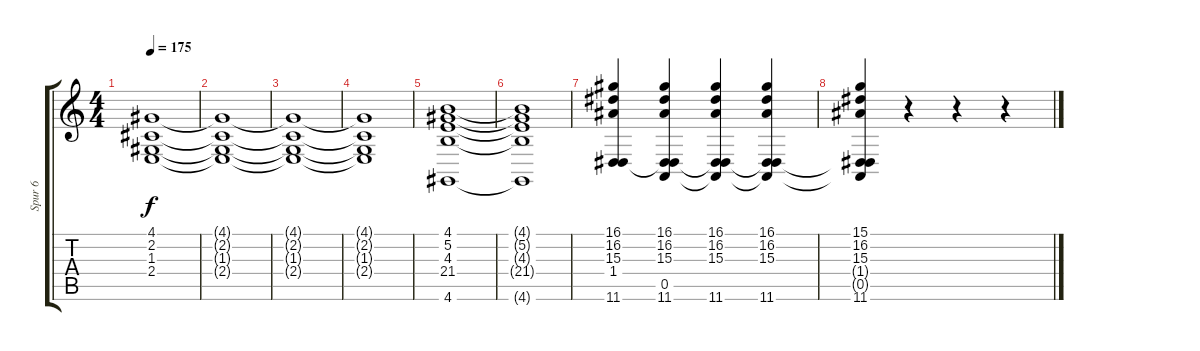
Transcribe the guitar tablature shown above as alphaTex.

\track ("Spur 6" "Spur 6") {instrument choiraahs}
\staff {score tabs}
\tuning (E4 B3 G3 D3 A2 E2) {hide}
\ts (4 4)
\tempo 175
\clef g2
\ks c
(4.1 2.2 1.3 2.4).1{dy f} |
(4.1{t} 2.2{t} 1.3{t} 2.4{t}).1 |
(4.1{t} 2.2{t} 1.3{t} 2.4{t}).1 |
(4.1{t} 2.2{t} 1.3{t} 2.4{t}).1 |
(4.1 5.2 4.3 21.4 4.6).1 |
(4.1{t} 5.2{t} 4.3{t} 21.4{t} 4.6{t}).1 |
(16.1 16.2 15.3 1.4 11.6).4 (16.1 16.2 15.3 1.4{t} 0.5 11.6).4 (16.1 16.2 15.3 1.4{t} 0.5{t} 11.6).4 (16.1 16.2 15.3 1.4{t} 0.5{t} 11.6).4 |
(15.1 16.2 15.3 1.4{t} 0.5{t} 11.6).4 r.4 r.4 r.4
